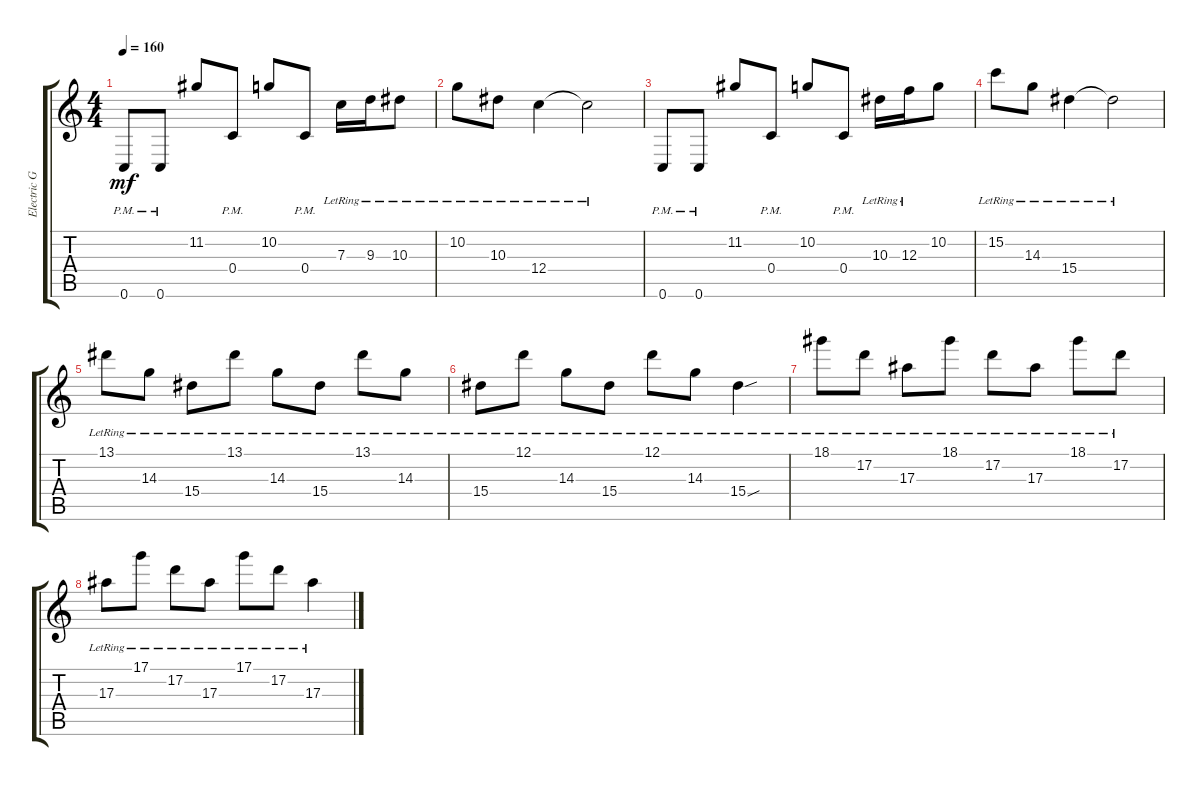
\track ("Electric Guitar" "Electric G") {instrument electricguitarclean}
\staff {score tabs}
\tuning (D4 A3 F3 C3 G2 C2) {hide}
\ts (4 4)
\tempo 160
\clef g2
\ks c
0.6{pm}.8{dy mf} 0.6{pm}.8 11.2.8 0.4{pm}.8 10.2.8 0.4{pm}.8 7.3{lr}.16 9.3{lr}.16 10.3{lr}.8 |
10.2{lr}.8 10.3{lr}.8 12.4{lr}.4 12.4{lr t}.2 |
0.6{pm}.8 0.6{pm}.8 11.2.8 0.4{pm}.8 10.2.8 0.4{pm}.8 10.3{lr}.16 12.3{lr}.16 10.2.8 |
15.2{lr}.8 14.3{lr}.8 15.4{lr}.4 15.4{lr t}.2 |
13.1{lr}.8 14.3{lr}.8 15.4{lr}.8 13.1{lr}.8 14.3{lr}.8 15.4{lr}.8 13.1{lr}.8 14.3{lr}.8 |
15.4{lr}.8 12.1{lr}.8 14.3{lr}.8 15.4{lr}.8 12.1{lr}.8 14.3{lr}.8 15.4{sou lr}.4 |
18.1{lr}.8 17.2{lr}.8 17.3{lr}.8 18.1{lr}.8 17.2{lr}.8 17.3{lr}.8 18.1{lr}.8 17.2{lr}.8 |
17.3{lr}.8 17.1{lr}.8 17.2{lr}.8 17.3{lr}.8 17.1{lr}.8 17.2{lr}.8 17.3{lr}.4
